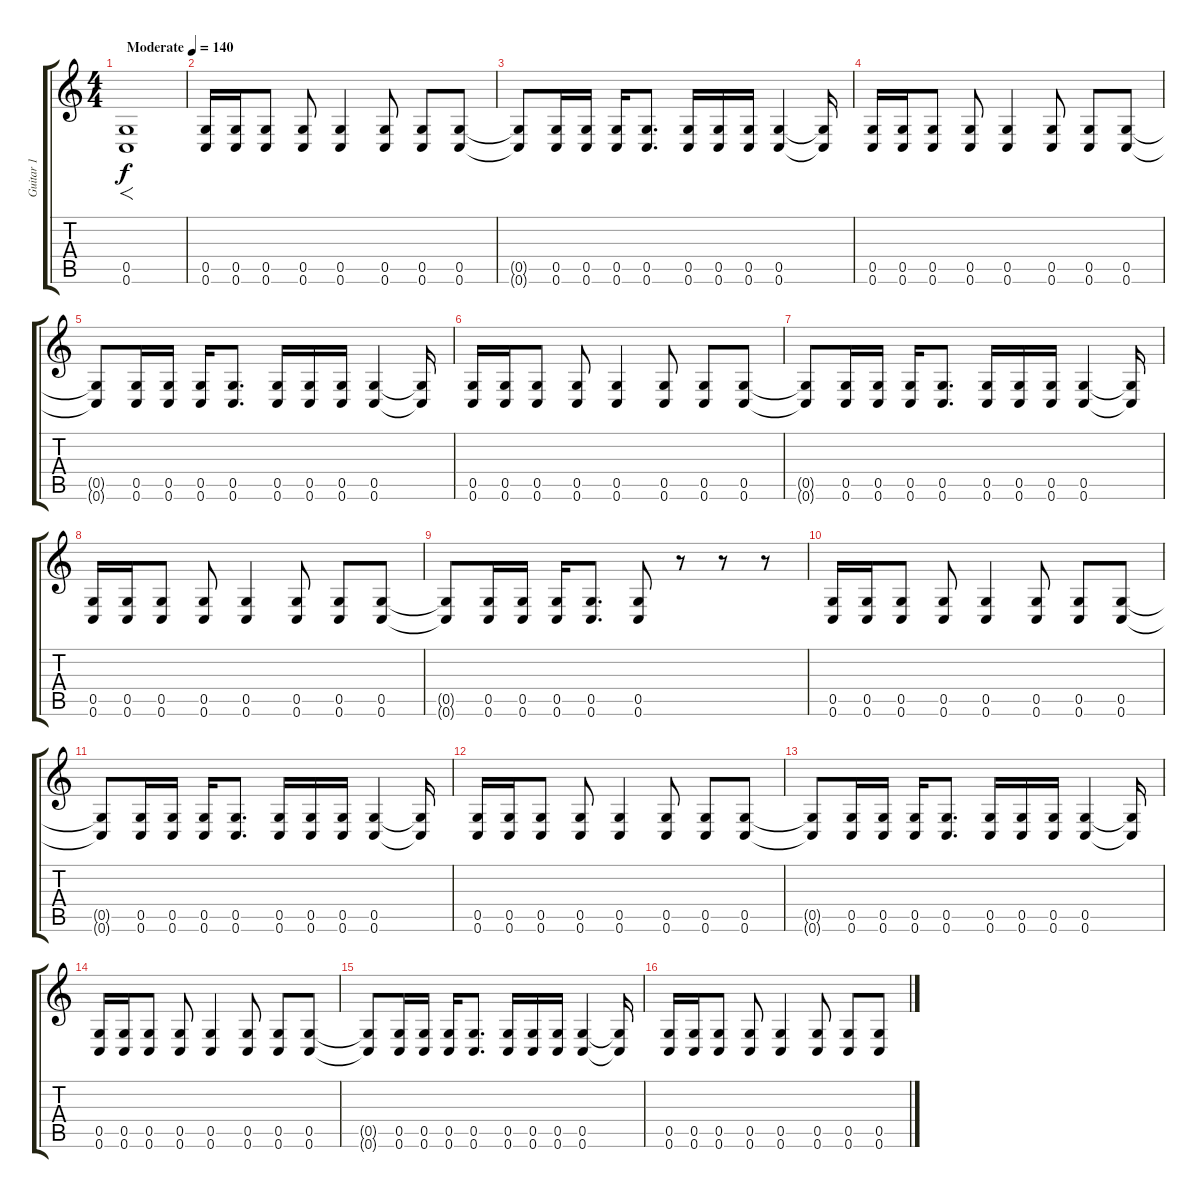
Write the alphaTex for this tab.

\track ("Guitar 1" "Guitar 1") {instrument distortionguitar}
\staff {score tabs}
\tuning (D4 A3 F3 C3 G2 C2) {hide}
\ts (4 4)
\tempo (140 "Moderate")
\clef g2
\ks c
(0.5 0.6).1{f dy f instrument distortionguitar} |
(0.5 0.6).16 (0.5 0.6).16 (0.5 0.6).8 (0.5 0.6).8 (0.5 0.6).4 (0.5 0.6).8 (0.5 0.6).8 (0.5 0.6).8 |
(0.5{t} 0.6{t}).8 (0.5 0.6).16 (0.5 0.6).16 (0.5 0.6).16 (0.5 0.6).8{d} (0.5 0.6).16 (0.5 0.6).16 (0.5 0.6).16 (0.5 0.6).4 (0.5{t} 0.6{t}).16 |
(0.5 0.6).16 (0.5 0.6).16 (0.5 0.6).8 (0.5 0.6).8 (0.5 0.6).4 (0.5 0.6).8 (0.5 0.6).8 (0.5 0.6).8 |
(0.5{t} 0.6{t}).8 (0.5 0.6).16 (0.5 0.6).16 (0.5 0.6).16 (0.5 0.6).8{d} (0.5 0.6).16 (0.5 0.6).16 (0.5 0.6).16 (0.5 0.6).4 (0.5{t} 0.6{t}).16 |
(0.5 0.6).16 (0.5 0.6).16 (0.5 0.6).8 (0.5 0.6).8 (0.5 0.6).4 (0.5 0.6).8 (0.5 0.6).8 (0.5 0.6).8 |
(0.5{t} 0.6{t}).8 (0.5 0.6).16 (0.5 0.6).16 (0.5 0.6).16 (0.5 0.6).8{d} (0.5 0.6).16 (0.5 0.6).16 (0.5 0.6).16 (0.5 0.6).4 (0.5{t} 0.6{t}).16 |
(0.5 0.6).16 (0.5 0.6).16 (0.5 0.6).8 (0.5 0.6).8 (0.5 0.6).4 (0.5 0.6).8 (0.5 0.6).8 (0.5 0.6).8 |
(0.5{t} 0.6{t}).8 (0.5 0.6).16 (0.5 0.6).16 (0.5 0.6).16 (0.5 0.6).8{d} (0.5 0.6).8 r.8 r.8 r.8 |
(0.5 0.6).16 (0.5 0.6).16 (0.5 0.6).8 (0.5 0.6).8 (0.5 0.6).4 (0.5 0.6).8 (0.5 0.6).8 (0.5 0.6).8 |
(0.5{t} 0.6{t}).8 (0.5 0.6).16 (0.5 0.6).16 (0.5 0.6).16 (0.5 0.6).8{d} (0.5 0.6).16 (0.5 0.6).16 (0.5 0.6).16 (0.5 0.6).4 (0.5{t} 0.6{t}).16 |
(0.5 0.6).16 (0.5 0.6).16 (0.5 0.6).8 (0.5 0.6).8 (0.5 0.6).4 (0.5 0.6).8 (0.5 0.6).8 (0.5 0.6).8 |
(0.5{t} 0.6{t}).8 (0.5 0.6).16 (0.5 0.6).16 (0.5 0.6).16 (0.5 0.6).8{d} (0.5 0.6).16 (0.5 0.6).16 (0.5 0.6).16 (0.5 0.6).4 (0.5{t} 0.6{t}).16 |
(0.5 0.6).16 (0.5 0.6).16 (0.5 0.6).8 (0.5 0.6).8 (0.5 0.6).4 (0.5 0.6).8 (0.5 0.6).8 (0.5 0.6).8 |
(0.5{t} 0.6{t}).8 (0.5 0.6).16 (0.5 0.6).16 (0.5 0.6).16 (0.5 0.6).8{d} (0.5 0.6).16 (0.5 0.6).16 (0.5 0.6).16 (0.5 0.6).4 (0.5{t} 0.6{t}).16 |
(0.5 0.6).16 (0.5 0.6).16 (0.5 0.6).8 (0.5 0.6).8 (0.5 0.6).4 (0.5 0.6).8 (0.5 0.6).8 (0.5 0.6).8
